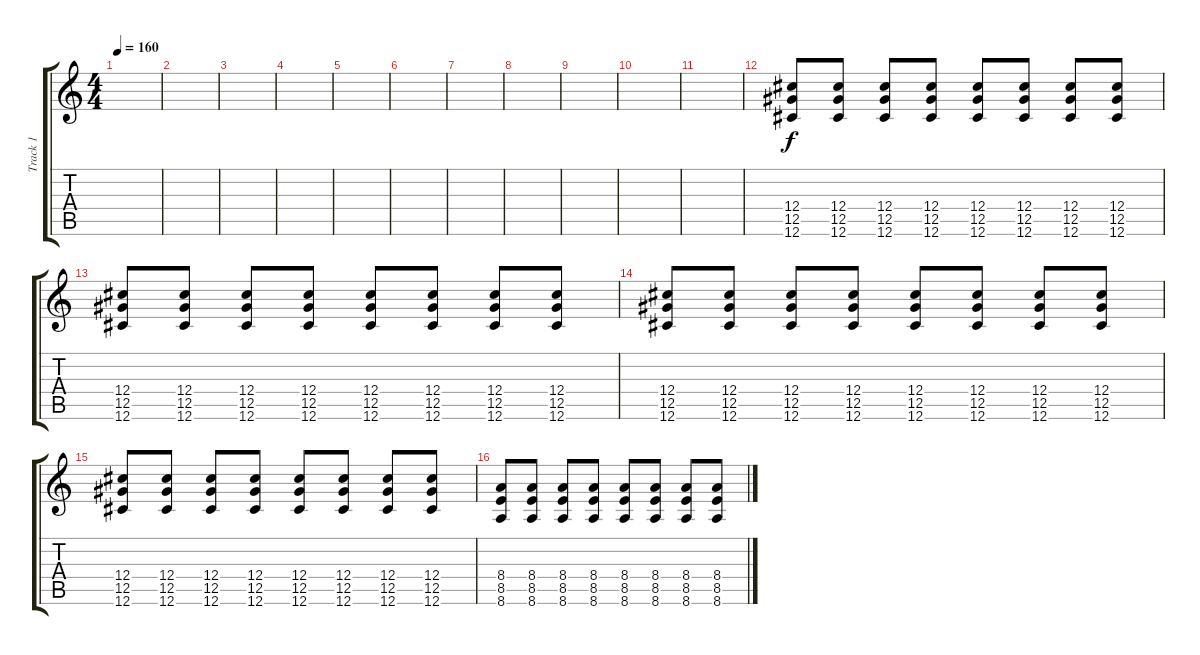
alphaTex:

\track ("Track 1" "Track 1") {instrument distortionguitar}
\staff {score tabs}
\tuning (Eb4 Bb3 Gb3 Db3 Ab2 Db2) {hide}
\ts (4 4)
\tempo 160
\clef g2
\ks c
|
|
|
|
|
|
|
|
|
|
|
(12.4 12.5 12.6).8{volume 13} (12.4 12.5 12.6).8 (12.4 12.5 12.6).8 (12.4 12.5 12.6).8 (12.4 12.5 12.6).8 (12.4 12.5 12.6).8 (12.4 12.5 12.6).8 (12.4 12.5 12.6).8 |
(12.4 12.5 12.6).8 (12.4 12.5 12.6).8 (12.4 12.5 12.6).8 (12.4 12.5 12.6).8 (12.4 12.5 12.6).8 (12.4 12.5 12.6).8 (12.4 12.5 12.6).8 (12.4 12.5 12.6).8 |
(12.4 12.5 12.6).8{volume 13} (12.4 12.5 12.6).8 (12.4 12.5 12.6).8 (12.4 12.5 12.6).8 (12.4 12.5 12.6).8 (12.4 12.5 12.6).8 (12.4 12.5 12.6).8 (12.4 12.5 12.6).8 |
(12.4 12.5 12.6).8 (12.4 12.5 12.6).8 (12.4 12.5 12.6).8 (12.4 12.5 12.6).8 (12.4 12.5 12.6).8 (12.4 12.5 12.6).8 (12.4 12.5 12.6).8 (12.4 12.5 12.6).8 |
(8.4 8.5 8.6).8 (8.4 8.5 8.6).8 (8.4 8.5 8.6).8 (8.4 8.5 8.6).8 (8.4 8.5 8.6).8 (8.4 8.5 8.6).8 (8.4 8.5 8.6).8 (8.4 8.5 8.6).8
